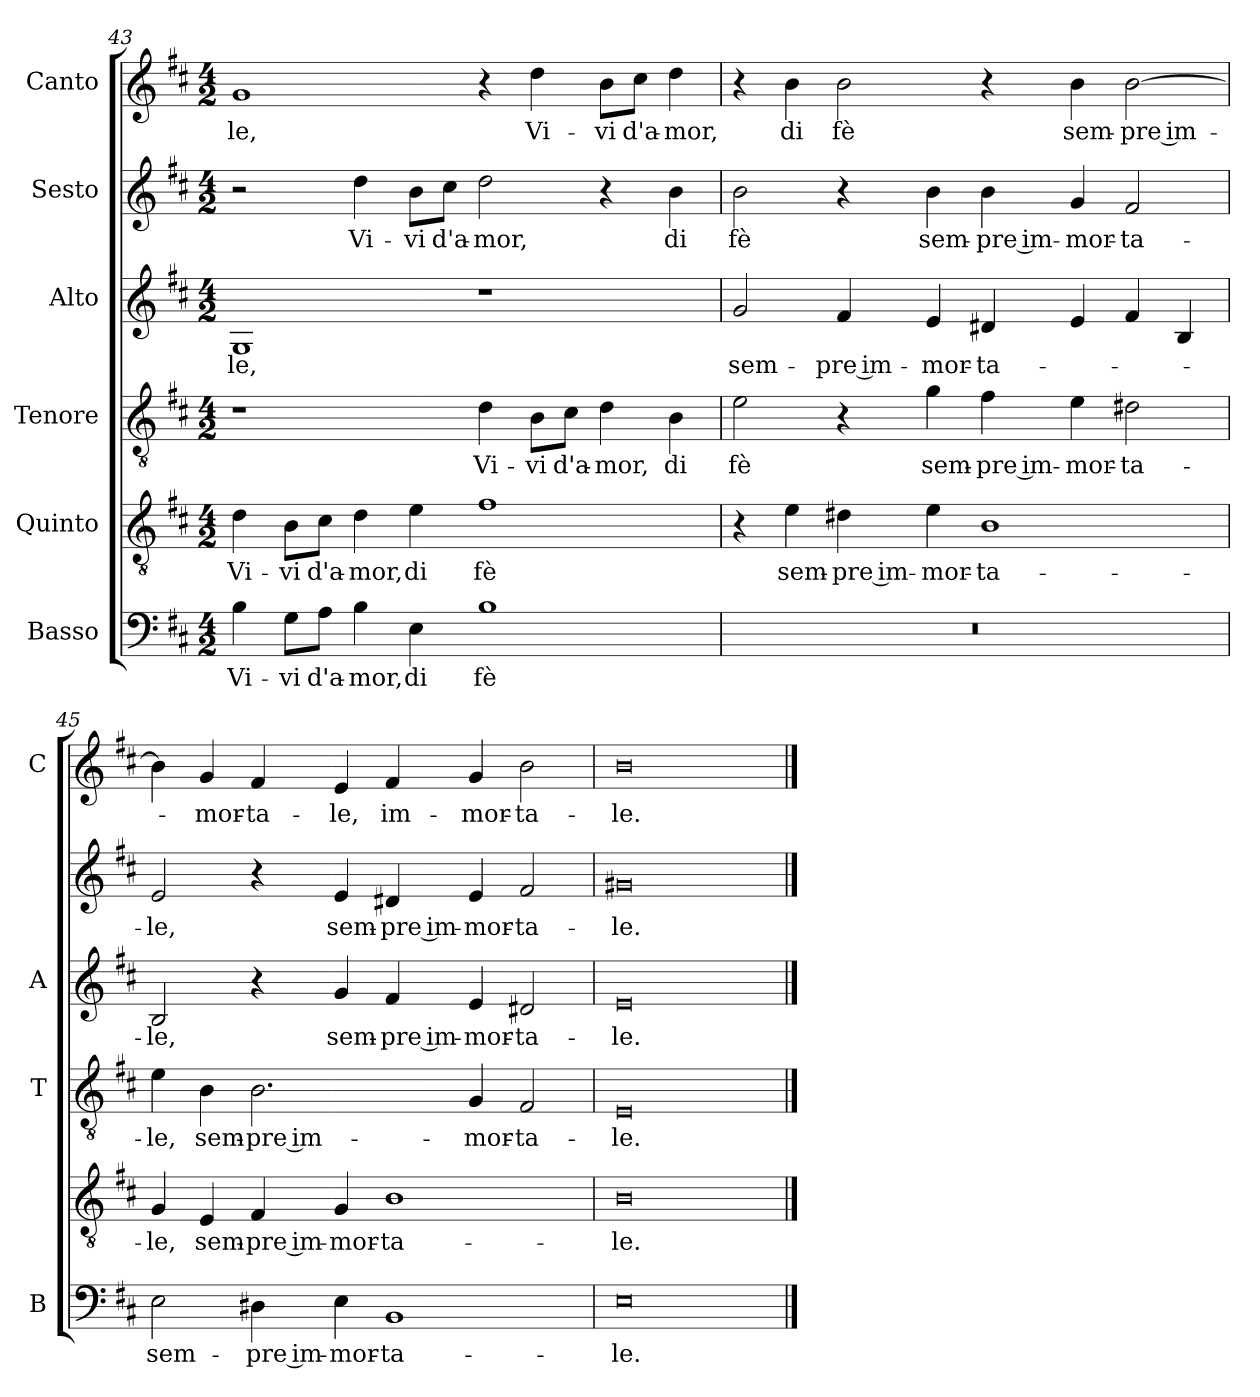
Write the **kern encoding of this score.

**kern	**text	**kern	**text	**kern	**text	**kern	**text	**kern	**text	**kern	**text
*part6	*part6	*part5	*part5	*part4	*part4	*part3	*part3	*part2	*part2	*part1	*part1
*staff6	*staff6	*staff5	*staff5	*staff4	*staff4	*staff3	*staff3	*staff2	*staff2	*staff1	*staff1
*I"Basso	*	*I"Quinto	*	*I"Tenore	*	*I"Alto	*	*I"Sesto	*	*I"Canto	*
*I'B	*	*	*	*I'T	*	*I'A	*	*	*	*I'C	*
!!LO:LB:g=z
*clefF4	*	*clefGv2	*	*clefGv2	*	*clefG2	*	*clefG2	*	*clefG2	*
*k[f#c#]	*	*k[f#c#]	*	*k[f#c#]	*	*k[f#c#]	*	*k[f#c#]	*	*k[f#c#]	*
*D:	*	*D:	*	*D:	*	*D:	*	*D:	*	*D:	*
*M4/2	*	*M4/2	*	*M4/2	*	*M4/2	*	*M4/2	*	*M4/2	*
=43	=43	=43	=43	=43	=43	=43	=43	=43	=43	=43	=43
!	!LO:LY:b	!	!LO:LY:b	!	!	!	!LO:LY:b	!	!	!	!LO:LY:b
4B\	Vi-	4d\	Vi-	1r	.	1G	-le,	2r	.	1g	-le,
!	!LO:LY:b	!	!LO:LY:b	!	!	!	!	!	!	!	!
8G\L	-vi	8B\L	-vi	.	.	.	.	.	.	.	.
!	!LO:LY:b	!	!LO:LY:b	!	!	!	!	!	!	!	!
8A\J	d'a-	8c#\J	d'a-	.	.	.	.	.	.	.	.
!	!LO:LY:b	!	!LO:LY:b	!	!	!	!	!	!LO:LY:b	!	!
4B\	-mor,	4d\	-mor,	.	.	.	.	4dd\	Vi-	.	.
!	!LO:LY:b	!	!LO:LY:b	!	!	!	!	!	!LO:LY:b	!	!
4E\	di	4e\	di	.	.	.	.	8b\L	-vi	.	.
!	!	!	!	!	!	!	!	!	!LO:LY:b	!	!
.	.	.	.	.	.	.	.	8cc#\J	d'a-	.	.
!	!LO:LY:b	!	!LO:LY:b	!	!LO:LY:b	!	!	!	!LO:LY:b	!	!
1B	fè	1f#	fè	4d\	Vi-	1r	.	2dd\	-mor,	4r	.
!	!	!	!	!	!LO:LY:b	!	!	!	!	!	!LO:LY:b
.	.	.	.	8B\L	-vi	.	.	.	.	4dd\	Vi-
!	!	!	!	!	!LO:LY:b	!	!	!	!	!	!
.	.	.	.	8c#\J	d'a-	.	.	.	.	.	.
!	!	!	!	!	!LO:LY:b	!	!	!	!	!	!LO:LY:b
.	.	.	.	4d\	-mor,	.	.	4r	.	8b\L	-vi
!	!	!	!	!	!	!	!	!	!	!	!LO:LY:b
.	.	.	.	.	.	.	.	.	.	8cc#\J	d'a-
!	!	!	!	!	!LO:LY:b	!	!	!	!LO:LY:b	!	!LO:LY:b
.	.	.	.	4B\	di	.	.	4b\	di	4dd\	-mor,
=44	=44	=44	=44	=44	=44	=44	=44	=44	=44	=44	=44
!	!	!	!	!	!LO:LY:b	!	!LO:LY:b	!	!LO:LY:b	!	!
0r	.	4r	.	2e\	fè	2g/	sem-	2b\	fè	4r	.
!	!	!	!LO:LY:b	!	!	!	!	!	!	!	!LO:LY:b
.	.	4e\	sem-	.	.	.	.	.	.	4b\	di
!	!	!	!LO:LY:b	!	!	!	!LO:LY:b	!	!	!	!LO:LY:b
.	.	4d#X\	-pre im-	4r	.	4f#/	-pre im-	4r	.	2b\	fè
!	!	!	!LO:LY:b	!	!LO:LY:b	!	!LO:LY:b	!	!LO:LY:b	!	!
.	.	4e\	-mor-	4g\	sem-	4e/	-mor-	4b\	sem-	.	.
!	!	!	!LO:LY:b	!	!LO:LY:b	!	!LO:LY:b	!	!LO:LY:b	!	!
.	.	1B	-ta-	4f#\	-pre im-	4d#X/	-ta-	4b\	-pre im-	4r	.
!	!	!	!	!	!LO:LY:b	!	!	!	!LO:LY:b	!	!LO:LY:b
.	.	.	.	4e\	-mor-	4e/	.	4g/	-mor-	4b\	sem-
!	!	!	!	!	!LO:LY:b	!	!	!	!LO:LY:b	!	!LO:LY:b
.	.	.	.	2d#X\	-ta-	4f#/	.	2f#/	-ta-	[2b\	-pre im-
.	.	.	.	.	.	4B/	.	.	.	.	.
=45	=45	=45	=45	=45	=45	=45	=45	=45	=45	=45	=45
!	!LO:LY:b	!	!LO:LY:b	!	!LO:LY:b	!	!LO:LY:b	!	!LO:LY:b	!	!
2E\	sem-	4G/	-le,	4e\	-le,	2B/	-le,	2e/	-le,	4b\]	.
!	!	!	!LO:LY:b	!	!LO:LY:b	!	!	!	!	!	!LO:LY:b
.	.	4E/	sem-	4B\	sem-	.	.	.	.	4g/	-mor-
!	!LO:LY:b	!	!LO:LY:b	!	!LO:LY:b	!	!	!	!	!	!LO:LY:b
4D#X\	-pre im-	4F#/	-pre im-	2.B\	-pre im-	4r	.	4r	.	4f#/	-ta-
!	!LO:LY:b	!	!LO:LY:b	!	!	!	!LO:LY:b	!	!LO:LY:b	!	!LO:LY:b
4E\	-mor-	4G/	-mor-	.	.	4g/	sem-	4e/	sem-	4e/	-le,
!	!LO:LY:b	!	!LO:LY:b	!	!	!	!LO:LY:b	!	!LO:LY:b	!	!LO:LY:b
1BB	-ta-	1B	-ta-	.	.	4f#/	-pre im-	4d#X/	-pre im-	4f#/	im-
!	!	!	!	!	!LO:LY:b	!	!LO:LY:b	!	!LO:LY:b	!	!LO:LY:b
.	.	.	.	4G/	-mor-	4e/	-mor-	4e/	-mor-	4g/	-mor-
!	!	!	!	!	!LO:LY:b	!	!LO:LY:b	!	!LO:LY:b	!	!LO:LY:b
.	.	.	.	2F#/	-ta-	2d#X/	-ta-	2f#/	-ta-	2b\	-ta-
=46	=46	=46	=46	=46	=46	=46	=46	=46	=46	=46	=46
!	!LO:LY:b	!	!LO:LY:b	!	!LO:LY:b	!	!LO:LY:b	!	!LO:LY:b	!	!LO:LY:b
0E	-le.	0B	-le.	0E	-le.	0e	-le.	0g#X	-le.	0b	-le.
==	==	==	==	==	==	==	==	==	==	==	==
*-	*-	*-	*-	*-	*-	*-	*-	*-	*-	*-	*-
